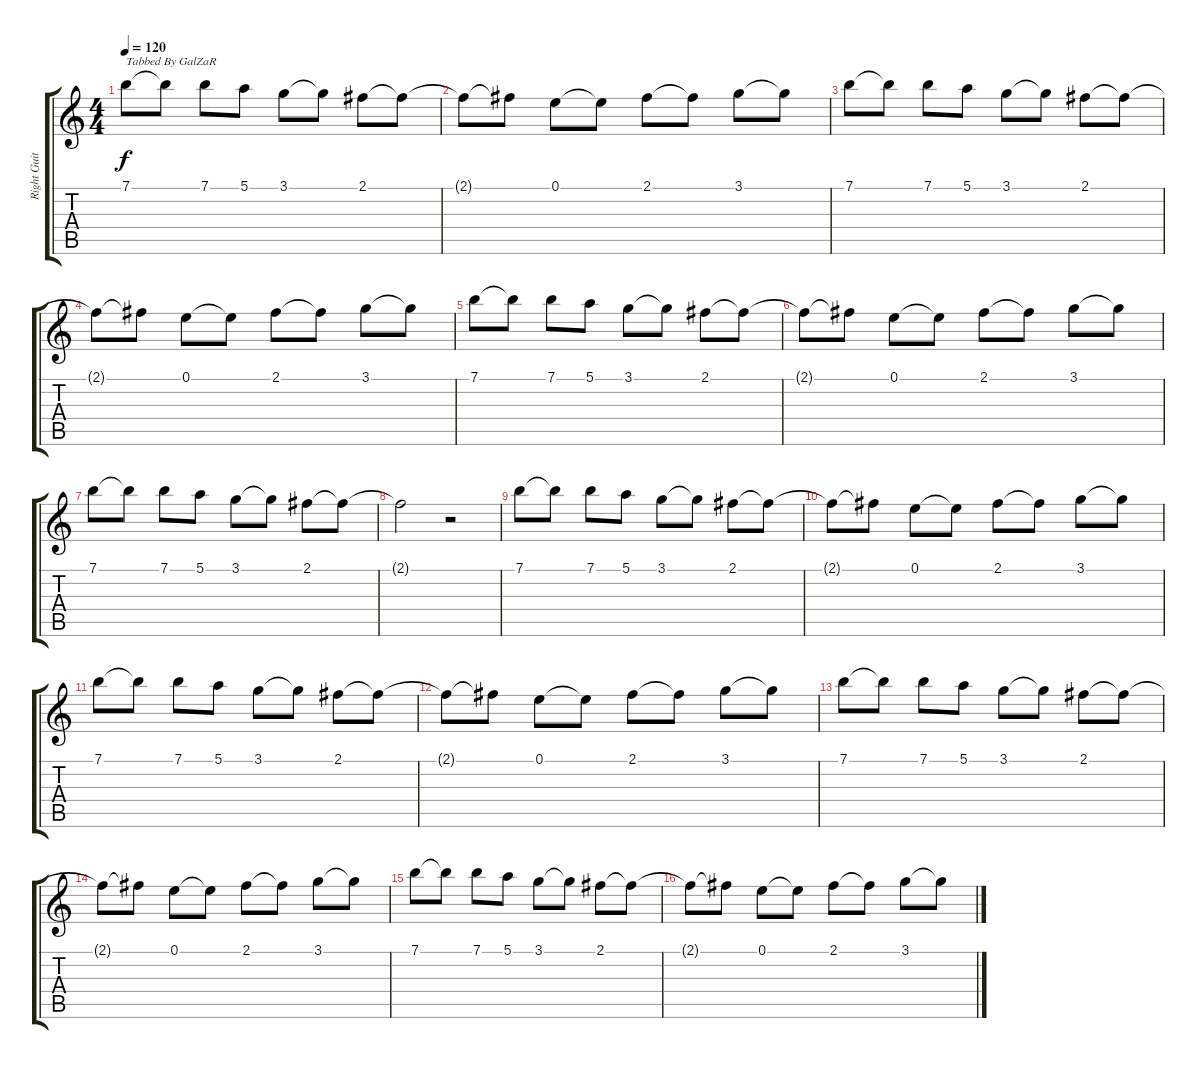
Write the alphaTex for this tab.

\track ("Right Guitar" "Right Guit") {instrument electricguitarjazz}
\staff {score tabs}
\tuning (E4 B3 G3 D3 A2 E2) {hide}
\ts (4 4)
\tempo 120
\clef g2
\ks c
7.1.8{txt "Tabbed By GalZaR" dy f instrument electricguitarjazz} 7.1{t}.8 7.1.8 5.1.8 3.1.8 3.1{t}.8 2.1.8 2.1{t}.8 |
2.1{t}.8 2.1{t}.8 0.1.8 0.1{t}.8 2.1.8 2.1{t}.8 3.1.8 3.1{t}.8 |
7.1.8 7.1{t}.8 7.1.8 5.1.8 3.1.8 3.1{t}.8 2.1.8 2.1{t}.8 |
2.1{t}.8 2.1{t}.8 0.1.8 0.1{t}.8 2.1.8 2.1{t}.8 3.1.8 3.1{t}.8 |
7.1.8 7.1{t}.8 7.1.8 5.1.8 3.1.8 3.1{t}.8 2.1.8 2.1{t}.8 |
2.1{t}.8 2.1{t}.8 0.1.8 0.1{t}.8 2.1.8 2.1{t}.8 3.1.8 3.1{t}.8 |
7.1.8 7.1{t}.8 7.1.8 5.1.8 3.1.8 3.1{t}.8 2.1.8 2.1{t}.8 |
2.1{t}.2 r.2 |
7.1.8 7.1{t}.8 7.1.8 5.1.8 3.1.8 3.1{t}.8 2.1.8 2.1{t}.8 |
2.1{t}.8 2.1{t}.8 0.1.8 0.1{t}.8 2.1.8 2.1{t}.8 3.1.8 3.1{t}.8 |
7.1.8 7.1{t}.8 7.1.8 5.1.8 3.1.8 3.1{t}.8 2.1.8 2.1{t}.8 |
2.1{t}.8 2.1{t}.8 0.1.8 0.1{t}.8 2.1.8 2.1{t}.8 3.1.8 3.1{t}.8 |
7.1.8 7.1{t}.8 7.1.8 5.1.8 3.1.8 3.1{t}.8 2.1.8 2.1{t}.8 |
2.1{t}.8 2.1{t}.8 0.1.8 0.1{t}.8 2.1.8 2.1{t}.8 3.1.8 3.1{t}.8 |
7.1.8 7.1{t}.8 7.1.8 5.1.8 3.1.8 3.1{t}.8 2.1.8 2.1{t}.8 |
2.1{t}.8 2.1{t}.8 0.1.8 0.1{t}.8 2.1.8 2.1{t}.8 3.1.8 3.1{t}.8
